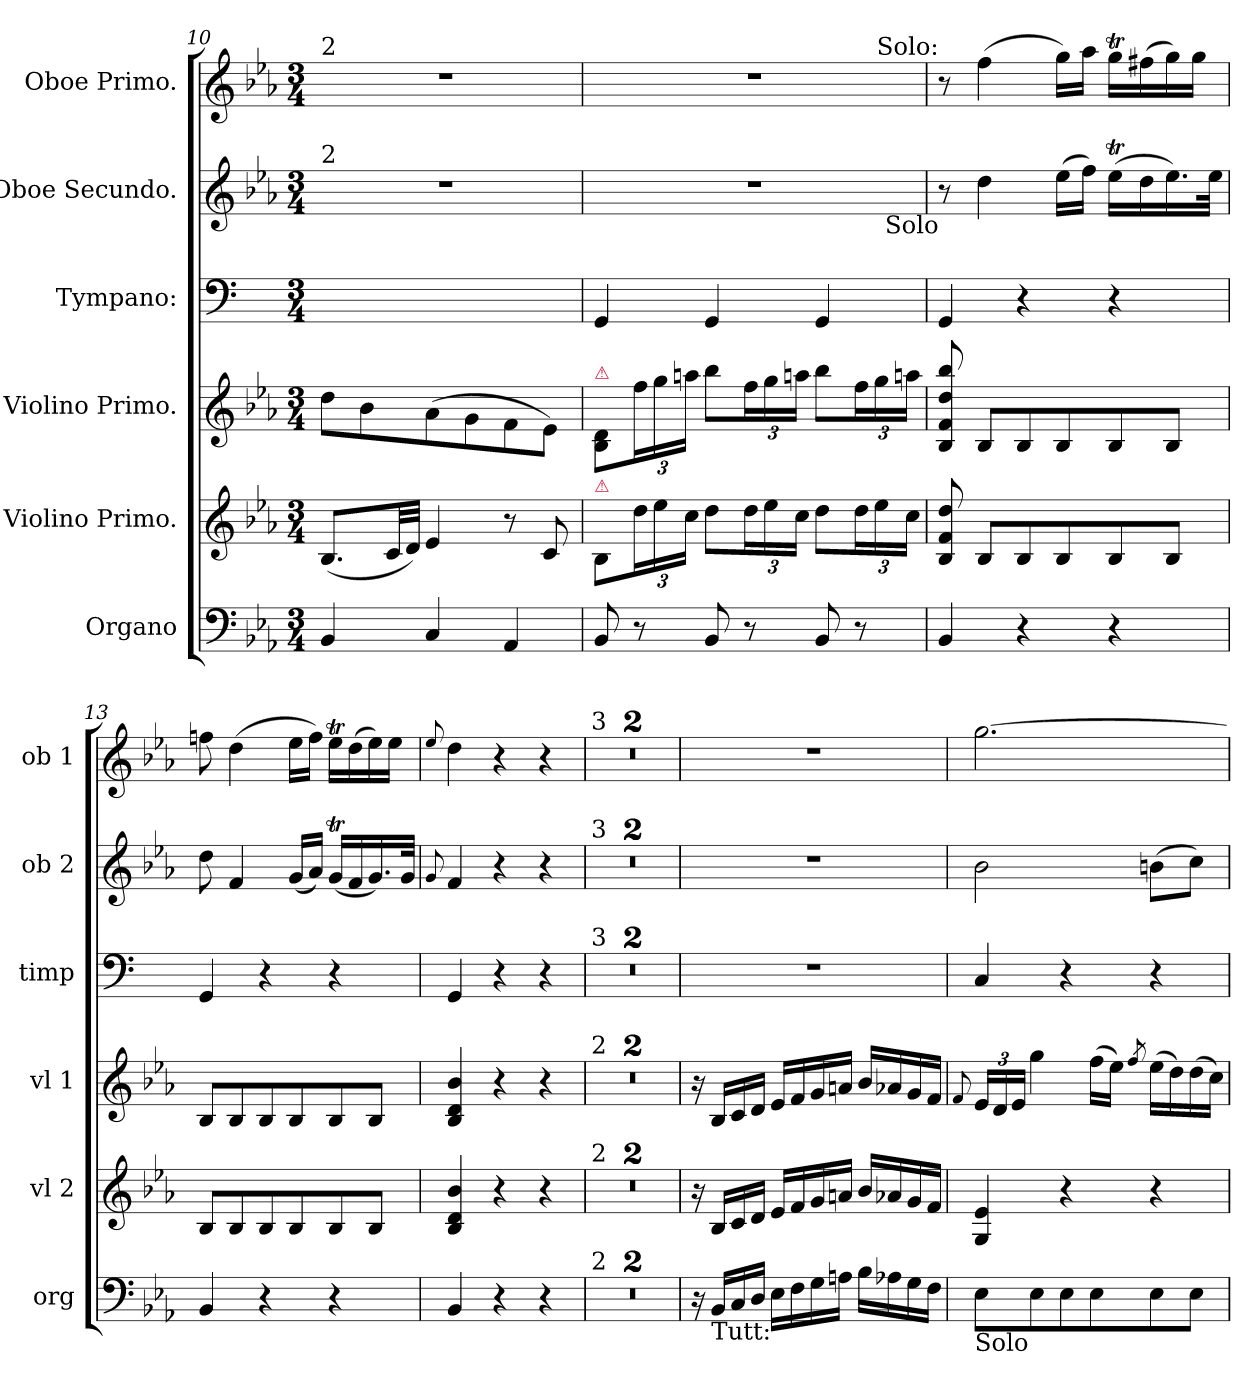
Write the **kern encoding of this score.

**kern	**kern	**dynam	**kern	**dynam	**kern	**kern	**kern
*part6	*part5	*part5	*part4	*part4	*part3	*part2	*part1
*staff6	*staff5	*staff5	*staff4	*staff4	*staff3	*staff2	*staff1
*I"Organo	*I"Violino Primo.	*	*I"Violino Primo.	*	*I"Tympano:	*I"Oboe Secundo.	*I"Oboe Primo.
*I'org	*I'vl 2	*	*I'vl 1	*	*I'timp	*I'ob 2	*I'ob 1
*clefF4	*clefG2	*	*clefG2	*	*clefF4	*clefG2	*clefG2
*	*	*	*	*	*ITrd-2c-3	*	*
*k[b-e-a-]	*k[b-e-a-]	*	*k[b-e-a-]	*	*k[b-e-a-]	*k[b-e-a-]	*k[b-e-a-]
*E-:	*E-:	*	*E-:	*	*E-:	*E-:	*E-:
*M3/4	*M3/4	*	*M3/4	*	*M3/4	*M3/4	*M3/4
=10	=10	=10	=10	=10	=10	=10	=10
!	!	!	!	!	!	!	!LO:TX:a:t=2
!	!	!	!	!	!	!LO:TX:a:t=2	!
4BB-/	(8.B-/L	.	8dd\L	fo&colon;	2.ryy	2.r	2.r
.	.	.	8b-\	.	.	.	.
.	32c/LL	.	.	.	.	.	.
.	32d/JJJ)	.	.	.	.	.	.
4C/	4e-/	.	(8a-\	.	.	.	.
.	.	.	8g\	.	.	.	.
4AA-/	8r	.	8f\	.	.	.	.
.	8c/	.	8e-\J)	.	.	.	.
=11	=11	=11	=11	=11	=11	=11	=11
!	!	!	!LO:TX:a:color=crimson:t=⚠	!	!	!	!
!	!LO:TX:a:color=crimson:t=⚠	!	!	!	!	!	!
8BB-/	8B-/L	.	8B-/ 8d/L	.	4BB-/	2.r	2.r
8r	24dd\L	.	24ff\L	.	.	.	.
.	24ee-\	.	24gg\	.	.	.	.
.	24cc\JJ	.	24aan\JJ	.	.	.	.
8BB-/	8dd\L	.	8bb-\L	.	4BB-/	.	.
8r	24dd\L	.	24ff\L	.	.	.	.
.	24ee-\	.	24gg\	.	.	.	.
.	24cc\JJ	.	24aan\JJ	.	.	.	.
8BB-/	8dd\L	.	8bb-\L	.	4BB-/	.	.
8r	24dd\L	.	24ff\L	.	.	.	.
.	24ee-\	.	24gg\	.	.	.	.
.	24cc\JJ	.	24aan\JJ	.	.	.	.
=12	=12	=12	=12	=12	=12	=12	=12
!	!	!	!	!	!	!	!LO:TX:a:rj:t=Solo&colon;
!	!	!	!	!	!	!LO:TX:b:rj:t=Solo	!
4BB-/	8B-/ 8f/ 8dd/	.	8B-/ 8f/ 8dd/ 8bb-/	.	4BB-/	8r	8r
!	!	!LO:DY:a	!	!LO:DY:a	!	!	!
.	8B-/L	p&colon;	8B-/L	p&colon;	.	4dd\	(4ff\
4r	8B-/	.	8B-/	.	4r	.	.
.	8B-/	.	8B-/	.	.	(16ee-\LL	16gg\LL)
.	.	.	.	.	.	16ff\JJ)	16aa-\JJ
4r	8B-/	.	8B-/	.	4r	(16ee-T\LL	16ggt\LL
.	.	.	.	.	.	16dd\	(16ff#X\
.	8B-/J	.	8B-/J	.	.	16.ee-\)	16gg\)
.	.	.	.	.	.	.	16gg\JJ
.	.	.	.	.	.	32ee-\JJk	.
=13	=13	=13	=13	=13	=13	=13	=13
4BB-/	8B-/L	.	8B-/L	.	4BB-/	8dd\	8ffn\
.	8B-/	.	8B-/	.	.	4f/	(4dd\
4r	8B-/	.	8B-/	.	4r	.	.
.	8B-/	.	8B-/	.	.	(16g/LL	16ee-\LL
.	.	.	.	.	.	16a-/JJ)	16ff\JJ)
4r	8B-/	.	8B-/	.	4r	(16gt/LL	16ee-T\LL
.	.	.	.	.	.	16f/	(16dd\
.	8B-/J	.	8B-/J	.	.	16.g/)	16ee-\)
.	.	.	.	.	.	.	16ee-\JJ
.	.	.	.	.	.	32g/JJk	.
=14	=14	=14	=14	=14	=14	=14	=14
.	.	.	.	.	.	8qqg/	8qqee-/
4BB-/	4B-/ 4d/ 4b-/	.	4B-/ 4d/ 4b-/	.	4BB-/	4f/	4dd\
4r	4r	.	4r	.	4r	4r	4r
4r	4r	.	4r	.	4r	4r	4r
=15	=15	=15	=15	=15	=15	=15	=15
!	!	!	!	!	!	!	!LO:TX:a:t=3
!	!	!	!	!	!	!LO:TX:a:t=3	!
!	!	!	!	!	!LO:TX:a:t=3	!	!
!	!	!	!LO:TX:a:t=2	!	!	!	!
!	!LO:TX:a:t=2	!	!	!	!	!	!
!LO:TX:a:t=2	!	!	!	!	!	!	!
2.r	2.r	.	2.r	.	2.r	2.r	2.r
=16	=16	=16	=16	=16	=16	=16	=16
2.r	2.r	.	2.r	.	2.r	2.r	2.r
=17	=17	=17	=17	=17	=17	=17	=17
16r	16r	.	16r	.	2.r	2.r	2.r
!LO:TX:b:t=Tutt&colon;	!	!	!	!	!	!	!
16BB-/LL	16B-/LL	.	16B-/LL	.	.	.	.
16C/	16c/	.	16c/	.	.	.	.
16D/JJ	16d/JJ	.	16d/JJ	.	.	.	.
16E-\LL	16e-/LL	.	16e-/LL	.	.	.	.
16F\	16f/	.	16f/	.	.	.	.
16G\	16g/	.	16g/	.	.	.	.
16An\JJ	16an/JJ	.	16an/JJ	.	.	.	.
16B-\LL	16b-/LL	.	16b-/LL	.	.	.	.
16A-X\	16a-X/	.	16a-X/	.	.	.	.
16G\	16g/	.	16g/	.	.	.	.
16F\JJ	16f/JJ	.	16f/JJ	.	.	.	.
=18	=18	=18	=18	=18	=18	=18	=18
.	.	.	8qqf/	.	.	.	.
!LO:TX:b:t=Solo	!	!	!	!	!	!	!
8E-\L	4G/ 4e-/	.	24e-/LL	.	4E-/	2b-\	[2.gg\
.	.	.	24d/	.	.	.	.
.	.	.	24e-/JJ	.	.	.	.
8E-\	.	.	4gg\	.	.	.	.
8E-\	4r	.	.	.	4r	.	.
8E-\	.	.	(16ff\LL	.	.	.	.
.	.	.	16ee-\JJ)	.	.	.	.
.	.	.	8qff/	.	.	.	.
8E-\	4r	.	(16ee-\LL	.	4r	(8bn\L	.
.	.	.	16dd\)	.	.	.	.
8E-\J	.	.	(16dd\	.	.	8cc\J)	.
.	.	.	16cc\JJ)	.	.	.	.
=	=	=	=	=	=	=	=
*-	*-	*-	*-	*-	*-	*-	*-
